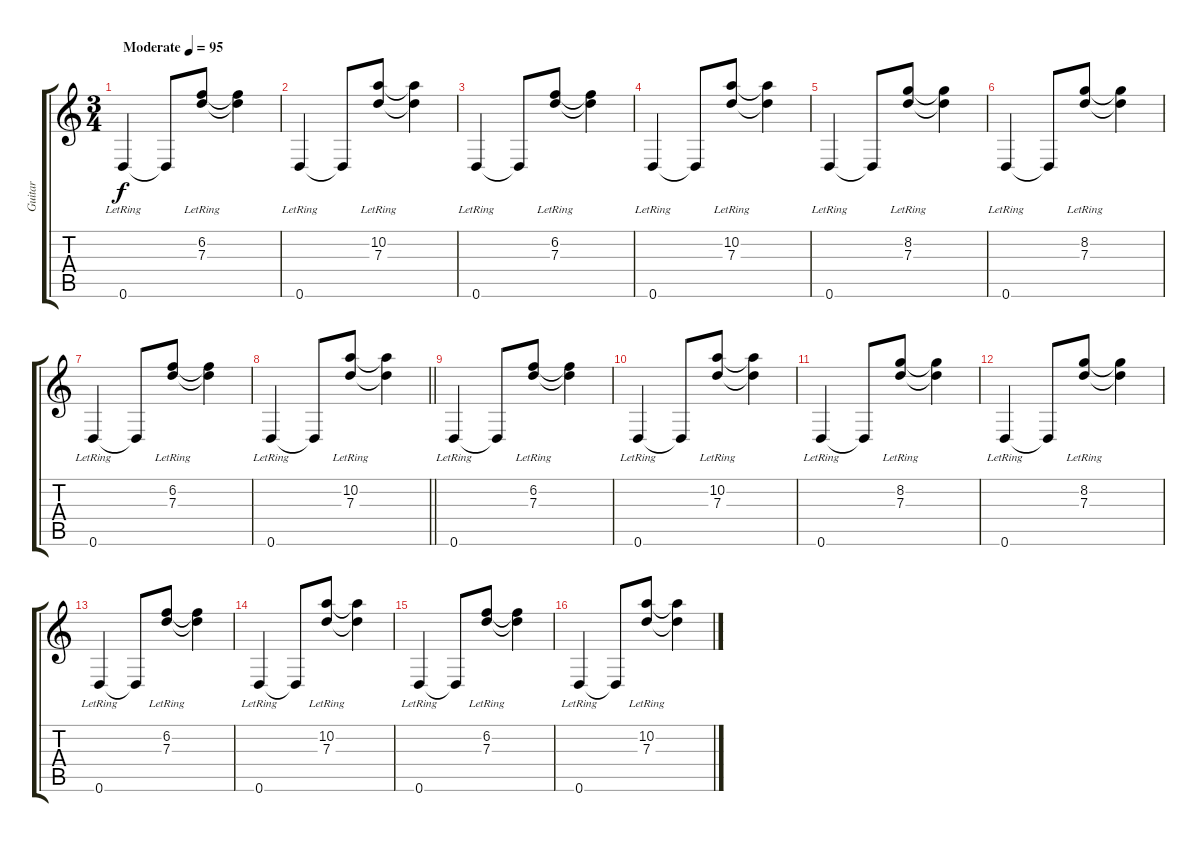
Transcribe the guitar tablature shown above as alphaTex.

\track ("Guitar" "Guitar") {instrument electricguitarclean}
\staff {score tabs}
\tuning (E4 B3 G3 D3 A2 D2) {hide}
\ts (3 4)
\tempo (95 "Moderate")
\clef g2
\ks c
0.6{lr}.4{dy f instrument electricguitarclean} 0.6{t}.8 (6.2{lr} 7.3{lr}).8 (6.2{t} 7.3{t}).4 |
0.6{lr}.4 0.6{t}.8 (10.2{lr} 7.3{lr}).8 (10.2{t} 7.3{t}).4 |
0.6{lr}.4 0.6{t}.8 (6.2{lr} 7.3{lr}).8 (6.2{t} 7.3{t}).4 |
0.6{lr}.4 0.6{t}.8 (10.2{lr} 7.3{lr}).8 (10.2{t} 7.3{t}).4 |
0.6{lr}.4 0.6{t}.8 (8.2{lr} 7.3{lr}).8 (8.2{t} 7.3{t}).4 |
0.6{lr}.4 0.6{t}.8 (8.2{lr} 7.3{lr}).8 (8.2{t} 7.3{t}).4 |
0.6{lr}.4 0.6{t}.8 (6.2{lr} 7.3{lr}).8 (6.2{t} 7.3{t}).4 |
\barLineRight lightlight
0.6{lr}.4 0.6{t}.8 (10.2{lr} 7.3{lr}).8 (10.2{t} 7.3{t}).4 |
\section ("" "")
0.6{lr}.4 0.6{t}.8 (6.2{lr} 7.3{lr}).8 (6.2{t} 7.3{t}).4 |
0.6{lr}.4 0.6{t}.8 (10.2{lr} 7.3{lr}).8 (10.2{t} 7.3{t}).4 |
0.6{lr}.4 0.6{t}.8 (8.2{lr} 7.3{lr}).8 (8.2{t} 7.3{t}).4 |
0.6{lr}.4 0.6{t}.8 (8.2{lr} 7.3{lr}).8 (8.2{t} 7.3{t}).4 |
0.6{lr}.4 0.6{t}.8 (6.2{lr} 7.3{lr}).8 (6.2{t} 7.3{t}).4 |
0.6{lr}.4 0.6{t}.8 (10.2{lr} 7.3{lr}).8 (10.2{t} 7.3{t}).4 |
0.6{lr}.4 0.6{t}.8 (6.2{lr} 7.3{lr}).8 (6.2{t} 7.3{t}).4 |
0.6{lr}.4 0.6{t}.8 (10.2{lr} 7.3{lr}).8 (10.2{t} 7.3{t}).4
